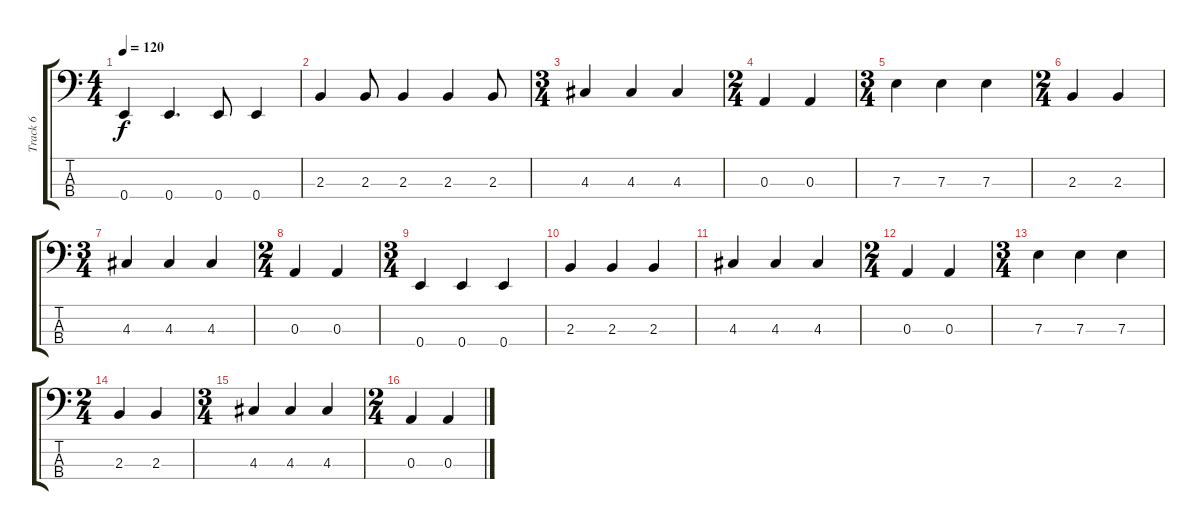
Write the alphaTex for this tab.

\track ("Track 6" "Track 6") {instrument electricbassfinger}
\staff {score tabs}
\tuning (G2 D2 A1 E1) {hide}
\ts (4 4)
\tempo 120
\clef f4
\ks c
0.4.4{dy f} 0.4.4{d} 0.4.8 0.4.4 |
2.3.4 2.3.8 2.3.4 2.3.4 2.3.8 |
\ts (3 4)
4.3.4 4.3.4 4.3.4 |
\ts (2 4)
0.3.4 0.3.4 |
\ts (3 4)
7.3.4 7.3.4 7.3.4 |
\ts (2 4)
2.3.4 2.3.4 |
\ts (3 4)
4.3.4 4.3.4 4.3.4 |
\ts (2 4)
0.3.4 0.3.4 |
\ts (3 4)
0.4.4 0.4.4 0.4.4 |
2.3.4 2.3.4 2.3.4 |
4.3.4 4.3.4 4.3.4 |
\ts (2 4)
0.3.4 0.3.4 |
\ts (3 4)
7.3.4 7.3.4 7.3.4 |
\ts (2 4)
2.3.4 2.3.4 |
\ts (3 4)
4.3.4 4.3.4 4.3.4 |
\ts (2 4)
0.3.4 0.3.4
